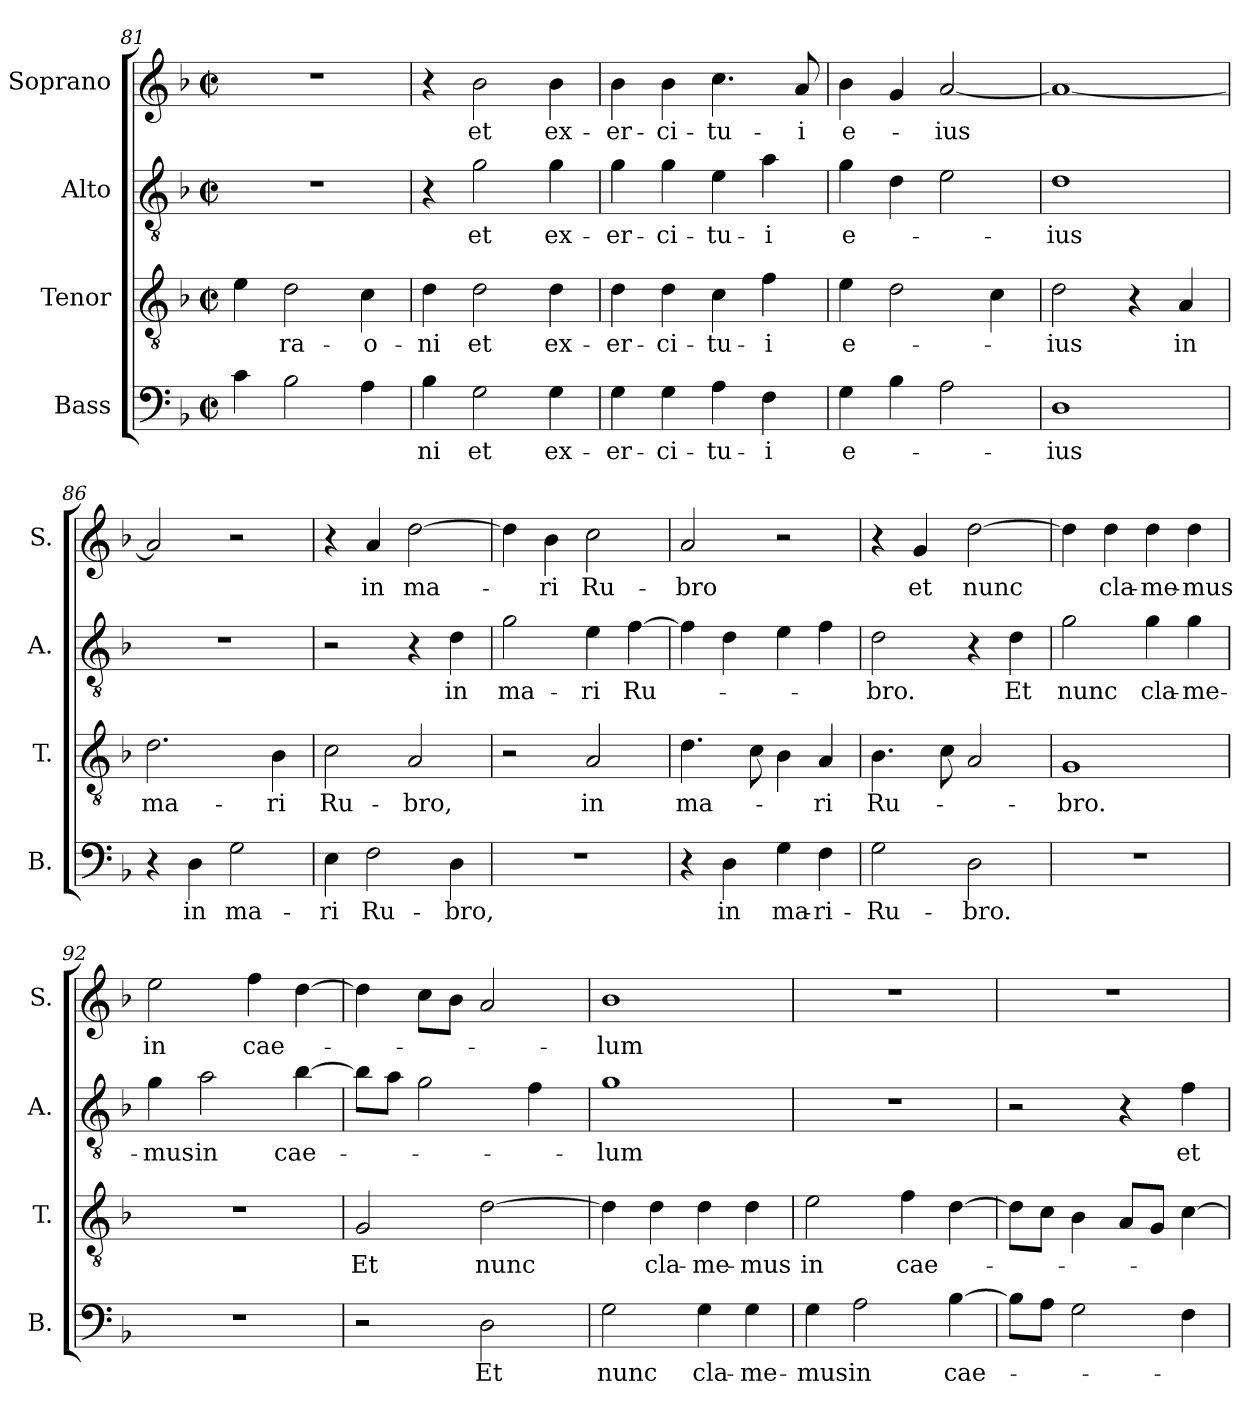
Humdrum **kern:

**kern	**text	**kern	**text	**kern	**text	**kern	**text
*part4	*part4	*part3	*part3	*part2	*part2	*part1	*part1
*staff4	*staff4	*staff3	*staff3	*staff2	*staff2	*staff1	*staff1
*I"Bass	*	*I"Tenor	*	*I"Alto	*	*I"Soprano	*
*I'B.	*	*I'T.	*	*I'A.	*	*I'S.	*
*clefF4	*	*clefGv2	*	*clefGv2	*	*clefG2	*
*k[b-]	*	*k[b-]	*	*k[b-]	*	*k[b-]	*
*M2/2	*	*M2/2	*	*M2/2	*	*M2/2	*
*met(c|)	*	*met(c|)	*	*met(c|)	*	*met(c|)	*
=81	=81	=81	=81	=81	=81	=81	=81
4c\	.	4e\	.	1r	.	1r	.
!	!	!	!LO:LY:b	!	!	!	!
2B-\	.	2d\	-ra-	.	.	.	.
!	!	!	!LO:LY:b	!	!	!	!
4A\	.	4c\	-o-	.	.	.	.
=82	=82	=82	=82	=82	=82	=82	=82
!	!LO:LY:b	!	!LO:LY:b	!	!	!	!
4B-\	-ni	4d\	-ni	4r	.	4r	.
!	!LO:LY:b	!	!LO:LY:b	!	!LO:LY:b	!	!LO:LY:b
2G\	et	2d\	et	2g\	et	2b-\	et
!	!LO:LY:b	!	!LO:LY:b	!	!LO:LY:b	!	!LO:LY:b
4G\	ex-	4d\	ex-	4g\	ex-	4b-\	ex-
=83	=83	=83	=83	=83	=83	=83	=83
!	!LO:LY:b	!	!LO:LY:b	!	!LO:LY:b	!	!LO:LY:b
4G\	-er-	4d\	-er-	4g\	-er-	4b-\	-er-
!	!LO:LY:b	!	!LO:LY:b	!	!LO:LY:b	!	!LO:LY:b
4G\	-ci-	4d\	-ci-	4g\	-ci-	4b-\	-ci-
!	!LO:LY:b	!	!LO:LY:b	!	!LO:LY:b	!	!LO:LY:b
4A\	-tu-	4c\	-tu-	4e\	-tu-	4.cc\	-tu-
!	!LO:LY:b	!	!LO:LY:b	!	!LO:LY:b	!	!
4F\	-i	4f\	-i	4a\	-i	.	.
!	!	!	!	!	!	!	!LO:LY:b
.	.	.	.	.	.	8a/	-i
=84	=84	=84	=84	=84	=84	=84	=84
!	!LO:LY:b	!	!LO:LY:b	!	!LO:LY:b	!	!LO:LY:b
4G\	e-	4e\	e-	4g\	e-	4b-\	e-
4B-\	.	2d\	.	4d\	.	4g/	.
!	!	!	!	!	!	!	!LO:LY:b
2A\	.	.	.	2e\	.	[2a/	-ius
.	.	4c\	.	.	.	.	.
=85	=85	=85	=85	=85	=85	=85	=85
!	!LO:LY:b	!	!LO:LY:b	!	!LO:LY:b	!	!
1D	-ius	2d\	-ius	1d	-ius	1a_	.
.	.	4r	.	.	.	.	.
!	!	!	!LO:LY:b	!	!	!	!
.	.	4A/	in	.	.	.	.
=86	=86	=86	=86	=86	=86	=86	=86
!	!	!	!LO:LY:b	!	!	!	!
4r	.	2.d\	ma-	1r	.	2a/]	.
!	!LO:LY:b	!	!	!	!	!	!
4D\	in	.	.	.	.	.	.
!	!LO:LY:b	!	!	!	!	!	!
2G\	ma-	.	.	.	.	2r	.
!	!	!	!LO:LY:b	!	!	!	!
.	.	4B-\	-ri	.	.	.	.
=87	=87	=87	=87	=87	=87	=87	=87
!	!LO:LY:b	!	!LO:LY:b	!	!	!	!
4E\	-ri	2c\	Ru-	2r	.	4r	.
!	!LO:LY:b	!	!	!	!	!	!LO:LY:b
2F\	Ru-	.	.	.	.	4a/	in
!	!	!	!LO:LY:b	!	!	!	!LO:LY:b
.	.	2A/	-bro,	4r	.	[2dd\	ma-
!	!LO:LY:b	!	!	!	!LO:LY:b	!	!
4D\	-bro,	.	.	4d\	in	.	.
=88	=88	=88	=88	=88	=88	=88	=88
!	!	!	!	!	!LO:LY:b	!	!
1r	.	2r	.	2g\	ma-	4dd\]	.
!	!	!	!	!	!	!	!LO:LY:b
.	.	.	.	.	.	4b-\	-ri
!	!	!	!LO:LY:b	!	!LO:LY:b	!	!LO:LY:b
.	.	2A/	in	4e\	-ri	2cc\	Ru-
!	!	!	!	!	!LO:LY:b	!	!
.	.	.	.	[4f\	Ru-	.	.
=89	=89	=89	=89	=89	=89	=89	=89
!	!	!	!LO:LY:b	!	!	!	!LO:LY:b
4r	.	4.d\	ma-	4f\]	.	2a/	-bro
!	!LO:LY:b	!	!	!	!	!	!
4D\	in	.	.	4d\	.	.	.
.	.	8c\	.	.	.	.	.
!	!LO:LY:b	!	!	!	!	!	!
4G\	ma-	4B-\	.	4e\	.	2r	.
!	!LO:LY:b	!	!LO:LY:b	!	!	!	!
4F\	-ri-	4A/	-ri	4f\	.	.	.
=90	=90	=90	=90	=90	=90	=90	=90
!	!LO:LY:b	!	!LO:LY:b	!	!LO:LY:b	!	!
2G\	-Ru-	4.B-\	Ru-	2d\	-bro.	4r	.
!	!	!	!	!	!	!	!LO:LY:b
.	.	.	.	.	.	4g/	et
.	.	8c\	.	.	.	.	.
!	!LO:LY:b	!	!	!	!	!	!LO:LY:b
2D\	-bro.	2A/	.	4r	.	[2dd\	nunc
!	!	!	!	!	!LO:LY:b	!	!
.	.	.	.	4d\	Et	.	.
=91	=91	=91	=91	=91	=91	=91	=91
!	!	!	!LO:LY:b	!	!LO:LY:b	!	!
1r	.	1G	-bro.	2g\	nunc	4dd\]	.
!	!	!	!	!	!	!	!LO:LY:b
.	.	.	.	.	.	4dd\	cla-
!	!	!	!	!	!LO:LY:b	!	!LO:LY:b
.	.	.	.	4g\	cla-	4dd\	-me-
!	!	!	!	!	!LO:LY:b	!	!LO:LY:b
.	.	.	.	4g\	-me-	4dd\	-mus
=92	=92	=92	=92	=92	=92	=92	=92
!	!	!	!	!	!LO:LY:b	!	!LO:LY:b
1r	.	1r	.	4g\	-mus	2ee\	in
!	!	!	!	!	!LO:LY:b	!	!
.	.	.	.	2a\	in	.	.
!	!	!	!	!	!	!	!LO:LY:b
.	.	.	.	.	.	4ff\	cae-
!	!	!	!	!	!LO:LY:b	!	!
.	.	.	.	[4b-\	cae-	[4dd\	.
=93	=93	=93	=93	=93	=93	=93	=93
!	!	!	!LO:LY:b	!	!	!	!
2r	.	2G/	Et	8b-\L]	.	4dd\]	.
.	.	.	.	8a\J	.	.	.
.	.	.	.	2g\	.	8cc\L	.
.	.	.	.	.	.	8b-\J	.
!	!LO:LY:b	!	!LO:LY:b	!	!	!	!
2D\	Et	[2d\	nunc	.	.	2a/	.
.	.	.	.	4f\	.	.	.
=94	=94	=94	=94	=94	=94	=94	=94
!	!LO:LY:b	!	!	!	!LO:LY:b	!	!LO:LY:b
2G\	nunc	4d\]	.	1g	-lum	1b-	-lum
!	!	!	!LO:LY:b	!	!	!	!
.	.	4d\	cla-	.	.	.	.
!	!LO:LY:b	!	!LO:LY:b	!	!	!	!
4G\	cla-	4d\	-me-	.	.	.	.
!	!LO:LY:b	!	!LO:LY:b	!	!	!	!
4G\	-me-	4d\	-mus	.	.	.	.
=95	=95	=95	=95	=95	=95	=95	=95
!	!LO:LY:b	!	!LO:LY:b	!	!	!	!
4G\	-mus	2e\	in	1r	.	1r	.
!	!LO:LY:b	!	!	!	!	!	!
2A\	in	.	.	.	.	.	.
!	!	!	!LO:LY:b	!	!	!	!
.	.	4f\	cae-	.	.	.	.
!	!LO:LY:b	!	!	!	!	!	!
[4B-\	cae-	[4d\	.	.	.	.	.
=96	=96	=96	=96	=96	=96	=96	=96
8B-\L]	.	8d\L]	.	2r	.	1r	.
8A\J	.	8c\J	.	.	.	.	.
2G\	.	4B-\	.	.	.	.	.
.	.	8A/L	.	4r	.	.	.
.	.	8G/J	.	.	.	.	.
!	!	!	!	!	!LO:LY:b	!	!
4F\	.	[4c\	.	4f\	et	.	.
=	=	=	=	=	=	=	=
*-	*-	*-	*-	*-	*-	*-	*-
